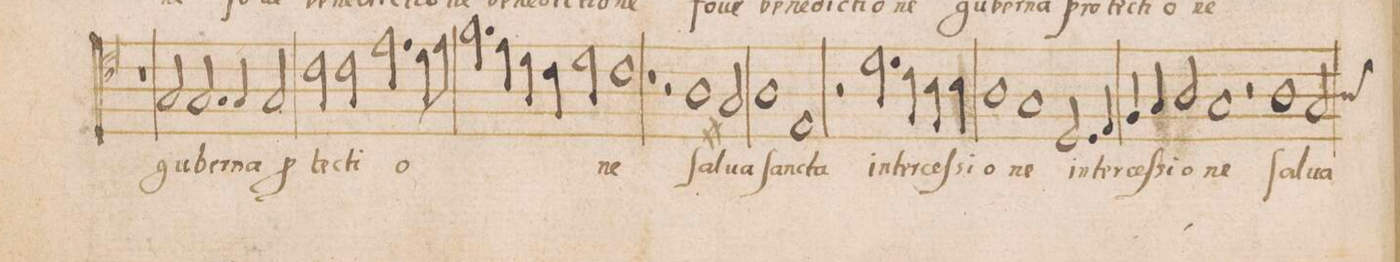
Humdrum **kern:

**kern	**text
*I"ALTVS	*
*clefC4	*
*k[]	*
*met(C|)	*
*M2/1	*
1r	.
2G/	gu-
2.G/	-ber-
=50-	=50-
4G/	-na
2G/	p(ro)-
2c\	-tec-
2c\	-ti-
=51-	=51-
2.e\	-o-
8d\L	.
8e\J	.
2.f\	.
4e\	.
=52-	=52-
4d\	.
4c\	.
2d\	.
1c	-ne
=53	=53
1r	.
2r	.
1A\	ſal-
=54-	=54-
2G#X/	-va
1A	ſan-
=55-	=55-
1E	-cta
2r	.
2.d\	in-
=56-	=56-
4c\	-ter-
4B\	-ceſ-
4B\	-si-
1A	-o-
=57-	=57-
1Gny	-ne
2.D/	in-
4E/	-ter-
=58	=58
4F/	-ceſ-
4G/	-si-
2A/	-o-
1G	-ne
=59-	=59-
2r	.
1A	ſal-
2G/	-va
*custos:A	*
=60	=60
*-	*-
